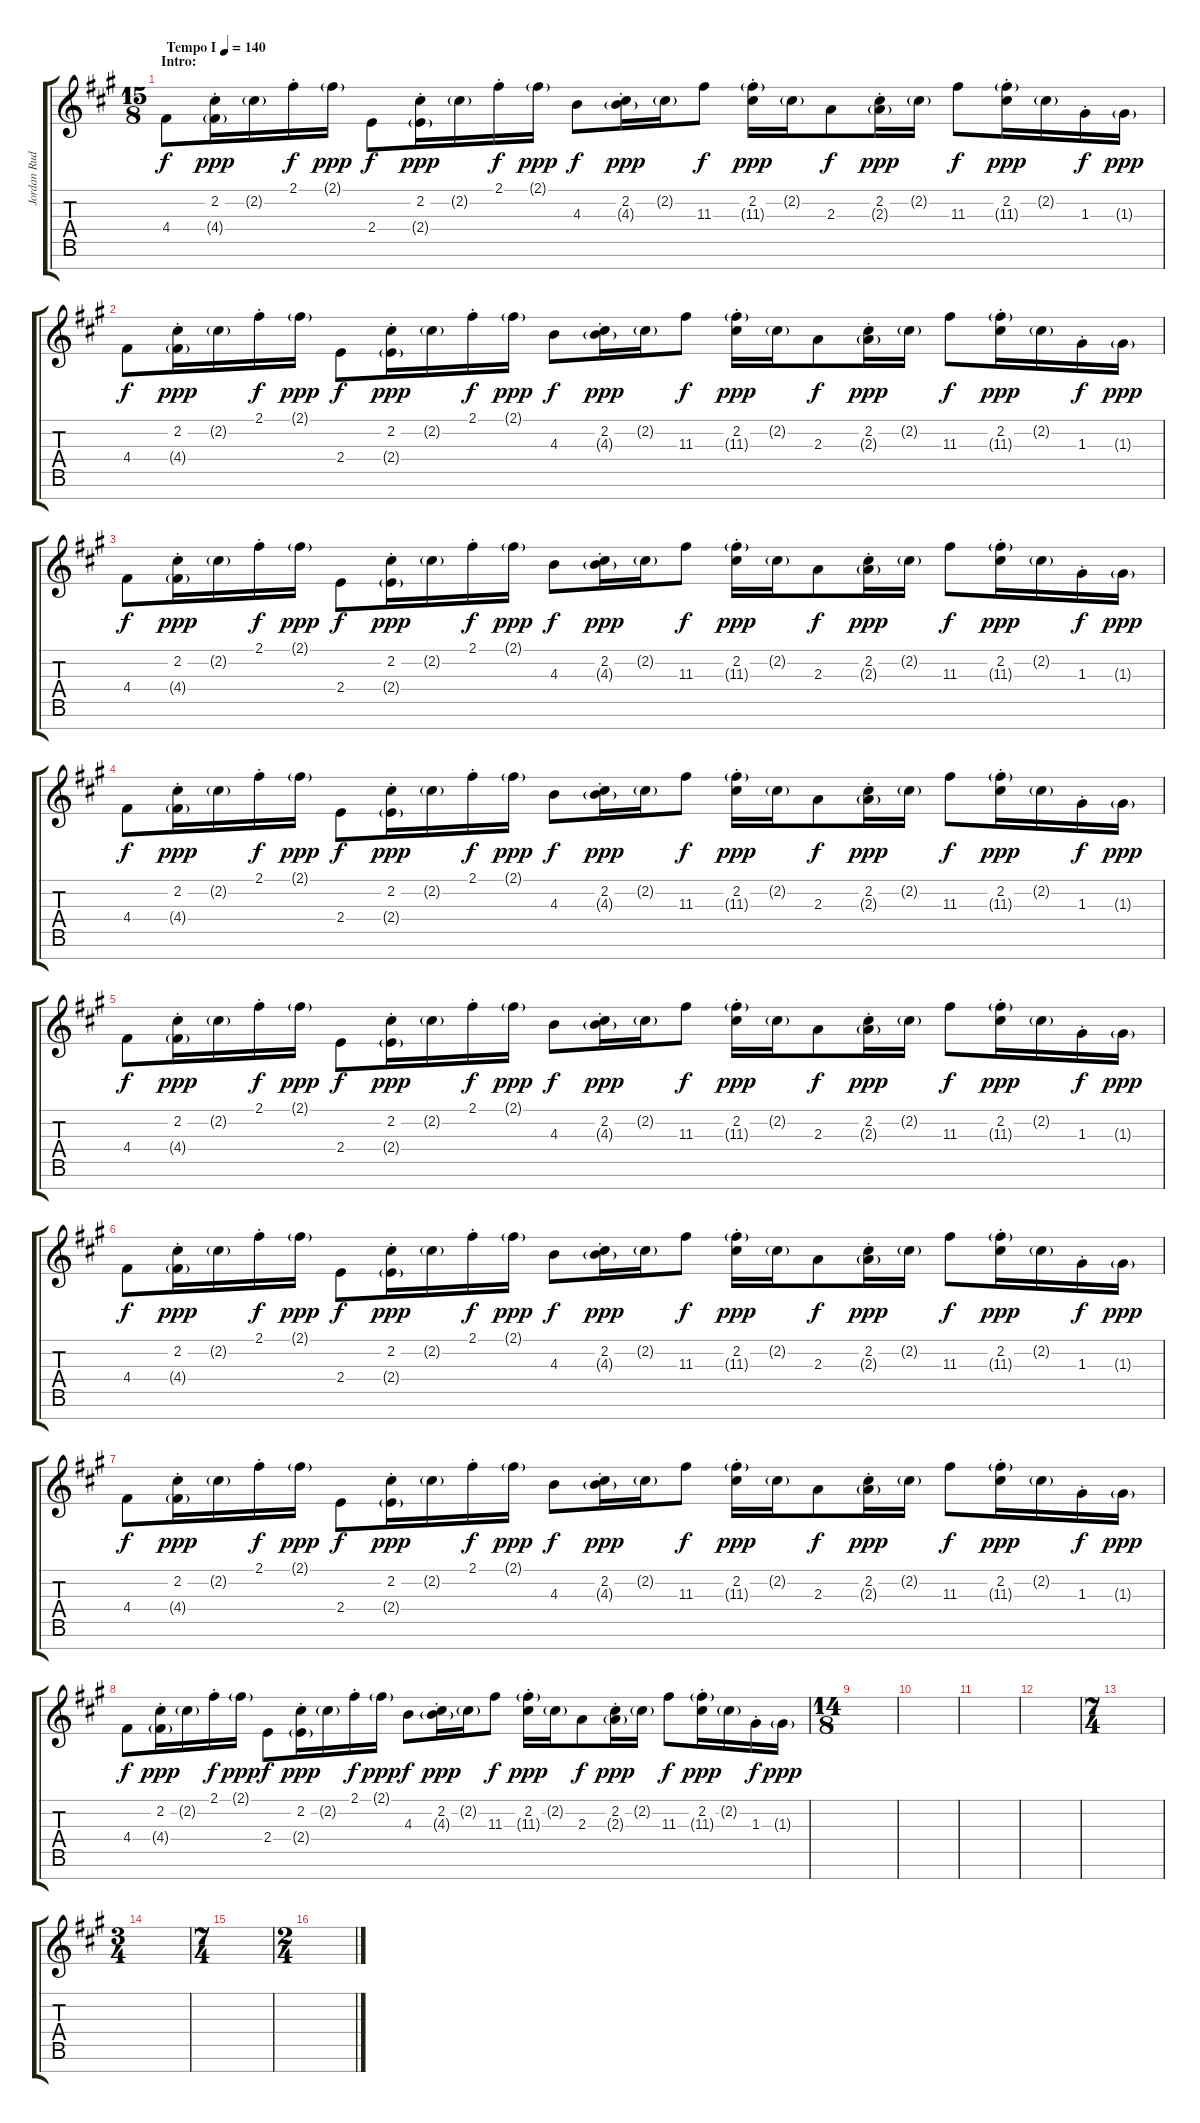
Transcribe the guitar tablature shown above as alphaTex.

\track ("Jordan Rudess - Right Hand Effects I" "Jordan Rud") {instrument fx1rain}
\staff {score tabs}
\tuning (E5 B4 G4 D4 A3 E3 B2) {hide}
\ts (15 8)
\section ("" "Intro:")
\tempo (140 "Tempo I")
\clef g2
\ks a
4.4.8{dy f instrument fx1rain} (2.2{st} 4.4{g}).16{dy ppp} 2.2{g}.16 2.1{st}.16{dy f} 2.1{g}.16{dy ppp} 2.4.8{dy f} (2.2{st} 2.4{g}).16{dy ppp} 2.2{g}.16 2.1{st}.16{dy f} 2.1{g}.16{dy ppp} 4.3.8{dy f} (2.2{st} 4.3{g}).16{dy ppp} 2.2{g}.16 11.3.8{dy f} (2.2{st} 11.3{g}).16{dy ppp} 2.2{g}.16 2.3.8{dy f} (2.2{st} 2.3{g}).16{dy ppp} 2.2{g}.16 11.3.8{dy f} (2.2{st} 11.3{g}).16{dy ppp} 2.2{g}.16 1.3{st}.16{dy f} 1.3{g}.16{dy ppp} |
4.4.8{dy f} (2.2{st} 4.4{g}).16{dy ppp} 2.2{g}.16 2.1{st}.16{dy f} 2.1{g}.16{dy ppp} 2.4.8{dy f} (2.2{st} 2.4{g}).16{dy ppp} 2.2{g}.16 2.1{st}.16{dy f} 2.1{g}.16{dy ppp} 4.3.8{dy f} (2.2{st} 4.3{g}).16{dy ppp} 2.2{g}.16 11.3.8{dy f} (2.2{st} 11.3{g}).16{dy ppp} 2.2{g}.16 2.3.8{dy f} (2.2{st} 2.3{g}).16{dy ppp} 2.2{g}.16 11.3.8{dy f} (2.2{st} 11.3{g}).16{dy ppp} 2.2{g}.16 1.3{st}.16{dy f} 1.3{g}.16{dy ppp} |
4.4.8{dy f} (2.2{st} 4.4{g}).16{dy ppp} 2.2{g}.16 2.1{st}.16{dy f} 2.1{g}.16{dy ppp} 2.4.8{dy f} (2.2{st} 2.4{g}).16{dy ppp} 2.2{g}.16 2.1{st}.16{dy f} 2.1{g}.16{dy ppp} 4.3.8{dy f} (2.2{st} 4.3{g}).16{dy ppp} 2.2{g}.16 11.3.8{dy f} (2.2{st} 11.3{g}).16{dy ppp} 2.2{g}.16 2.3.8{dy f} (2.2{st} 2.3{g}).16{dy ppp} 2.2{g}.16 11.3.8{dy f} (2.2{st} 11.3{g}).16{dy ppp} 2.2{g}.16 1.3{st}.16{dy f} 1.3{g}.16{dy ppp} |
4.4.8{dy f} (2.2{st} 4.4{g}).16{dy ppp} 2.2{g}.16 2.1{st}.16{dy f} 2.1{g}.16{dy ppp} 2.4.8{dy f} (2.2{st} 2.4{g}).16{dy ppp} 2.2{g}.16 2.1{st}.16{dy f} 2.1{g}.16{dy ppp} 4.3.8{dy f} (2.2{st} 4.3{g}).16{dy ppp} 2.2{g}.16 11.3.8{dy f} (2.2{st} 11.3{g}).16{dy ppp} 2.2{g}.16 2.3.8{dy f} (2.2{st} 2.3{g}).16{dy ppp} 2.2{g}.16 11.3.8{dy f} (2.2{st} 11.3{g}).16{dy ppp} 2.2{g}.16 1.3{st}.16{dy f} 1.3{g}.16{dy ppp} |
4.4.8{dy f} (2.2{st} 4.4{g}).16{dy ppp} 2.2{g}.16 2.1{st}.16{dy f} 2.1{g}.16{dy ppp} 2.4.8{dy f} (2.2{st} 2.4{g}).16{dy ppp} 2.2{g}.16 2.1{st}.16{dy f} 2.1{g}.16{dy ppp} 4.3.8{dy f} (2.2{st} 4.3{g}).16{dy ppp} 2.2{g}.16 11.3.8{dy f} (2.2{st} 11.3{g}).16{dy ppp} 2.2{g}.16 2.3.8{dy f} (2.2{st} 2.3{g}).16{dy ppp} 2.2{g}.16 11.3.8{dy f} (2.2{st} 11.3{g}).16{dy ppp} 2.2{g}.16 1.3{st}.16{dy f} 1.3{g}.16{dy ppp} |
4.4.8{dy f} (2.2{st} 4.4{g}).16{dy ppp} 2.2{g}.16 2.1{st}.16{dy f} 2.1{g}.16{dy ppp} 2.4.8{dy f} (2.2{st} 2.4{g}).16{dy ppp} 2.2{g}.16 2.1{st}.16{dy f} 2.1{g}.16{dy ppp} 4.3.8{dy f} (2.2{st} 4.3{g}).16{dy ppp} 2.2{g}.16 11.3.8{dy f} (2.2{st} 11.3{g}).16{dy ppp} 2.2{g}.16 2.3.8{dy f} (2.2{st} 2.3{g}).16{dy ppp} 2.2{g}.16 11.3.8{dy f} (2.2{st} 11.3{g}).16{dy ppp} 2.2{g}.16 1.3{st}.16{dy f} 1.3{g}.16{dy ppp} |
4.4.8{dy f} (2.2{st} 4.4{g}).16{dy ppp} 2.2{g}.16 2.1{st}.16{dy f} 2.1{g}.16{dy ppp} 2.4.8{dy f} (2.2{st} 2.4{g}).16{dy ppp} 2.2{g}.16 2.1{st}.16{dy f} 2.1{g}.16{dy ppp} 4.3.8{dy f} (2.2{st} 4.3{g}).16{dy ppp} 2.2{g}.16 11.3.8{dy f} (2.2{st} 11.3{g}).16{dy ppp} 2.2{g}.16 2.3.8{dy f} (2.2{st} 2.3{g}).16{dy ppp} 2.2{g}.16 11.3.8{dy f} (2.2{st} 11.3{g}).16{dy ppp} 2.2{g}.16 1.3{st}.16{dy f} 1.3{g}.16{dy ppp} |
4.4.8{dy f} (2.2{st} 4.4{g}).16{dy ppp} 2.2{g}.16 2.1{st}.16{dy f} 2.1{g}.16{dy ppp} 2.4.8{dy f} (2.2{st} 2.4{g}).16{dy ppp} 2.2{g}.16 2.1{st}.16{dy f} 2.1{g}.16{dy ppp} 4.3.8{dy f} (2.2{st} 4.3{g}).16{dy ppp} 2.2{g}.16 11.3.8{dy f} (2.2{st} 11.3{g}).16{dy ppp} 2.2{g}.16 2.3.8{dy f} (2.2{st} 2.3{g}).16{dy ppp} 2.2{g}.16 11.3.8{dy f} (2.2{st} 11.3{g}).16{dy ppp} 2.2{g}.16 1.3{st}.16{dy f} 1.3{g}.16{dy ppp} |
\ts (14 8)
|
|
|
|
\ts (7 4)
|
\ts (3 4)
|
\ts (7 4)
|
\ts (2 4)
